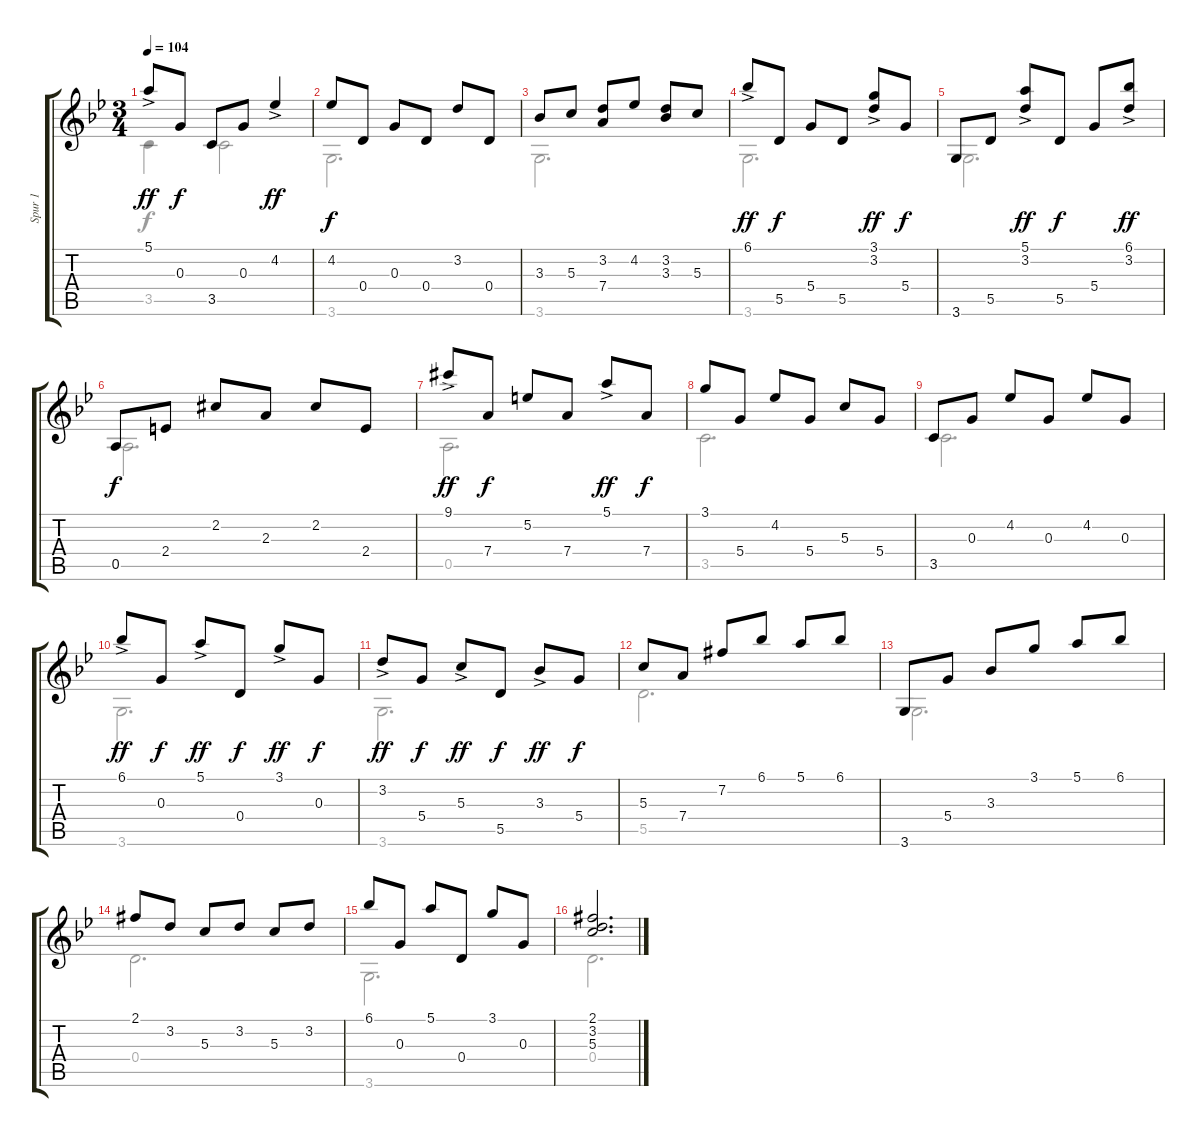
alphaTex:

\track ("Spur 1" "Spur 1") {instrument acousticguitarsteel}
\staff {score tabs}
\tuning (E4 B3 G3 D3 A2 E2) {hide}
\voice
\ts (3 4)
\tempo 104
\clef g2
\ks gminor
5.1{ac}.8{dy ff} 0.3.8{dy f} 3.5.8 0.3.8 4.2{ac}.4{dy ff} |
4.2.8{dy f} 0.4.8 0.3.8 0.4.8 3.2.8 0.4.8 |
3.3.8 5.3.8 (3.2 7.4).8 4.2.8 (3.2 3.3).8 5.3.8 |
6.1{ac}.8{dy ff} 5.5.8{dy f} 5.4.8 5.5.8 (3.1{ac} 3.2).8{dy ff} 5.4.8{dy f} |
3.6.8 5.5.8 (5.1{ac} 3.2).8{dy ff} 5.5.8{dy f} 5.4.8 (6.1{ac} 3.2).8{dy ff} |
0.5.8{dy f} 2.4.8 2.2{acc #}.8 2.3.8 2.2{acc #}.8 2.4.8 |
9.1{ac acc #}.8{dy ff} 7.4.8{dy f} 5.2.8 7.4.8 5.1{ac}.8{dy ff} 7.4.8{dy f} |
3.1.8 5.4.8 4.2.8 5.4.8 5.3.8 5.4.8 |
3.5.8 0.3.8 4.2.8 0.3.8 4.2.8 0.3.8 |
6.1{ac}.8{dy ff} 0.3.8{dy f} 5.1{ac}.8{dy ff} 0.4.8{dy f} 3.1{ac}.8{dy ff} 0.3.8{dy f} |
3.2{ac}.8{dy ff} 5.4.8{dy f} 5.3{ac}.8{dy ff} 5.5.8{dy f} 3.3{ac}.8{dy ff} 5.4.8{dy f} |
5.3.8 7.4.8 7.2{acc #}.8 6.1.8 5.1.8 6.1.8 |
3.6.8 5.4.8 3.3.8 3.1.8 5.1.8 6.1.8 |
2.1{acc #}.8 3.2.8 5.3.8 3.2.8 5.3.8 3.2.8 |
6.1.8 0.3.8 5.1.8 0.4.8 3.1.8 0.3.8 |
(2.1{acc #} 3.2 5.3).2{d}
\voice
\clef g2
\ottava regular
\simile none
\ks gminor
3.5.4{dy f} 3.5.2 |
3.6.2{d} |
3.6.2{d} |
3.6.2{d} |
3.6.2{d} |
0.5.2{d} |
0.5.2{d} |
3.5.2{d} |
3.5.2{d} |
3.6.2{d} |
3.6.2{d} |
5.5.2{d} |
3.6.2{d} |
0.4.2{d} |
3.6.2{d} |
0.4.2{d}
